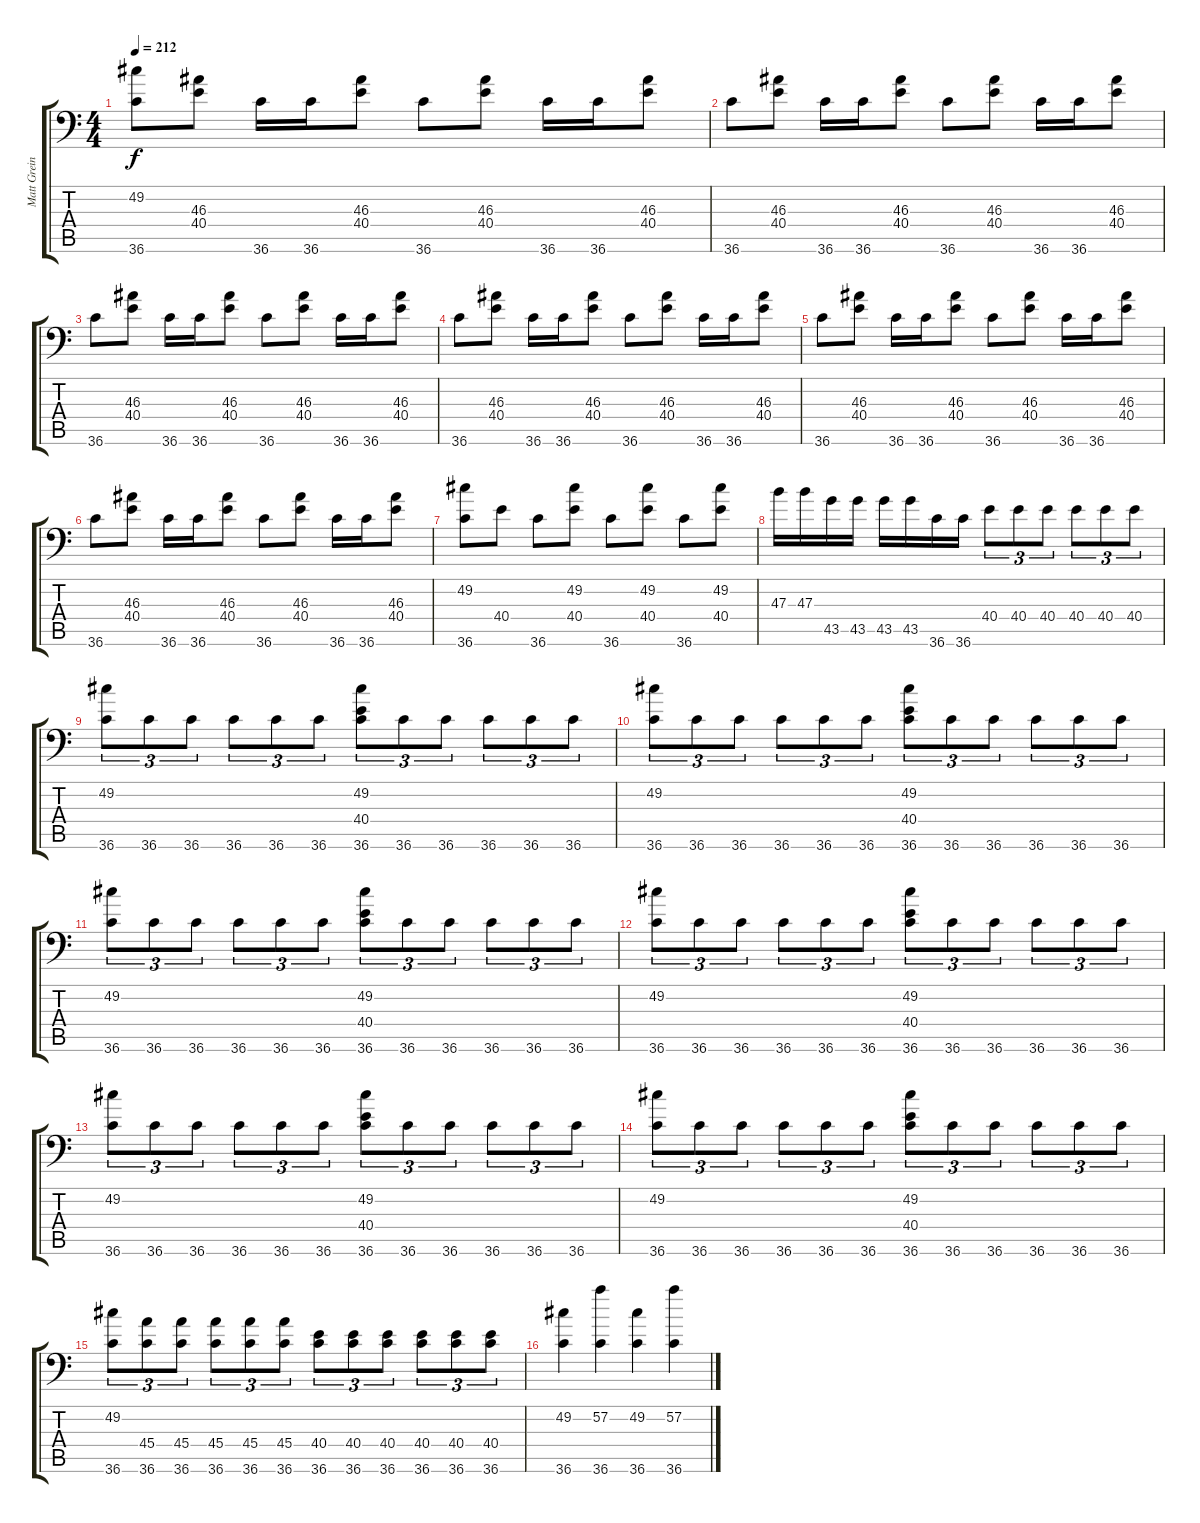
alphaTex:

\track ("Matt Greiner" "Matt Grein") {instrument acousticgrandpiano}
\staff {score tabs}
\tuning (C-1 C-1 C-1 C-1 C-1 C-1) {hide}
\ts (4 4)
\tempo 212
\clef f4
\ks c
(49.2 36.6).8{dy f} (46.3 40.4).8 36.6.16 36.6.16 (46.3 40.4).8 36.6.8 (46.3 40.4).8 36.6.16 36.6.16 (46.3 40.4).8 |
36.6.8 (46.3 40.4).8 36.6.16 36.6.16 (46.3 40.4).8 36.6.8 (46.3 40.4).8 36.6.16 36.6.16 (46.3 40.4).8 |
36.6.8 (46.3 40.4).8 36.6.16 36.6.16 (46.3 40.4).8 36.6.8 (46.3 40.4).8 36.6.16 36.6.16 (46.3 40.4).8 |
36.6.8 (46.3 40.4).8 36.6.16 36.6.16 (46.3 40.4).8 36.6.8 (46.3 40.4).8 36.6.16 36.6.16 (46.3 40.4).8 |
36.6.8 (46.3 40.4).8 36.6.16 36.6.16 (46.3 40.4).8 36.6.8 (46.3 40.4).8 36.6.16 36.6.16 (46.3 40.4).8 |
36.6.8 (46.3 40.4).8 36.6.16 36.6.16 (46.3 40.4).8 36.6.8 (46.3 40.4).8 36.6.16 36.6.16 (46.3 40.4).8 |
(49.2 36.6).8 40.4.8 36.6.8 (49.2 40.4).8 36.6.8 (49.2 40.4).8 36.6.8 (49.2 40.4).8 |
47.3.16 47.3.16 43.5.16 43.5.16 43.5.16 43.5.16 36.6.16 36.6.16 40.4.8{tu (3 2)} 40.4.8{tu (3 2)} 40.4.8{tu (3 2)} 40.4.8{tu (3 2)} 40.4.8{tu (3 2)} 40.4.8{tu (3 2)} |
(49.2 36.6).8{tu (3 2)} 36.6.8{tu (3 2)} 36.6.8{tu (3 2)} 36.6.8{tu (3 2)} 36.6.8{tu (3 2)} 36.6.8{tu (3 2)} (49.2 40.4 36.6).8{tu (3 2)} 36.6.8{tu (3 2)} 36.6.8{tu (3 2)} 36.6.8{tu (3 2)} 36.6.8{tu (3 2)} 36.6.8{tu (3 2)} |
(49.2 36.6).8{tu (3 2)} 36.6.8{tu (3 2)} 36.6.8{tu (3 2)} 36.6.8{tu (3 2)} 36.6.8{tu (3 2)} 36.6.8{tu (3 2)} (49.2 40.4 36.6).8{tu (3 2)} 36.6.8{tu (3 2)} 36.6.8{tu (3 2)} 36.6.8{tu (3 2)} 36.6.8{tu (3 2)} 36.6.8{tu (3 2)} |
(49.2 36.6).8{tu (3 2)} 36.6.8{tu (3 2)} 36.6.8{tu (3 2)} 36.6.8{tu (3 2)} 36.6.8{tu (3 2)} 36.6.8{tu (3 2)} (49.2 40.4 36.6).8{tu (3 2)} 36.6.8{tu (3 2)} 36.6.8{tu (3 2)} 36.6.8{tu (3 2)} 36.6.8{tu (3 2)} 36.6.8{tu (3 2)} |
(49.2 36.6).8{tu (3 2)} 36.6.8{tu (3 2)} 36.6.8{tu (3 2)} 36.6.8{tu (3 2)} 36.6.8{tu (3 2)} 36.6.8{tu (3 2)} (49.2 40.4 36.6).8{tu (3 2)} 36.6.8{tu (3 2)} 36.6.8{tu (3 2)} 36.6.8{tu (3 2)} 36.6.8{tu (3 2)} 36.6.8{tu (3 2)} |
(49.2 36.6).8{tu (3 2)} 36.6.8{tu (3 2)} 36.6.8{tu (3 2)} 36.6.8{tu (3 2)} 36.6.8{tu (3 2)} 36.6.8{tu (3 2)} (49.2 40.4 36.6).8{tu (3 2)} 36.6.8{tu (3 2)} 36.6.8{tu (3 2)} 36.6.8{tu (3 2)} 36.6.8{tu (3 2)} 36.6.8{tu (3 2)} |
(49.2 36.6).8{tu (3 2)} 36.6.8{tu (3 2)} 36.6.8{tu (3 2)} 36.6.8{tu (3 2)} 36.6.8{tu (3 2)} 36.6.8{tu (3 2)} (49.2 40.4 36.6).8{tu (3 2)} 36.6.8{tu (3 2)} 36.6.8{tu (3 2)} 36.6.8{tu (3 2)} 36.6.8{tu (3 2)} 36.6.8{tu (3 2)} |
(49.2 36.6).8{tu (3 2)} (45.4 36.6).8{tu (3 2)} (45.4 36.6).8{tu (3 2)} (45.4 36.6).8{tu (3 2)} (45.4 36.6).8{tu (3 2)} (45.4 36.6).8{tu (3 2)} (40.4 36.6).8{tu (3 2)} (40.4 36.6).8{tu (3 2)} (40.4 36.6).8{tu (3 2)} (40.4 36.6).8{tu (3 2)} (40.4 36.6).8{tu (3 2)} (40.4 36.6).8{tu (3 2)} |
(49.2 36.6).4 (57.2 36.6).4 (49.2 36.6).4 (57.2 36.6).4
